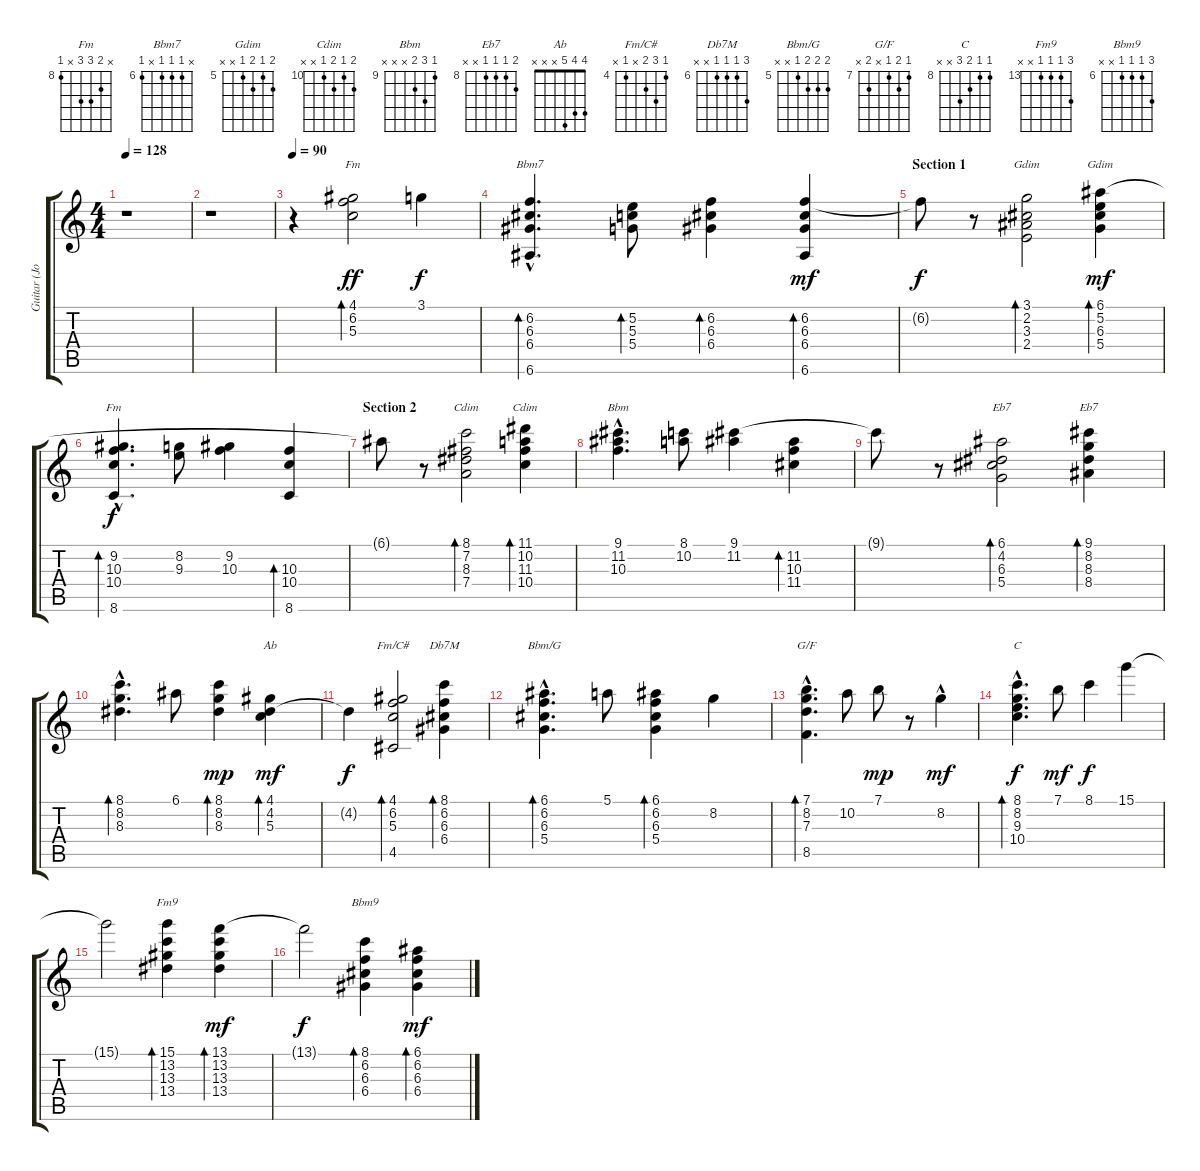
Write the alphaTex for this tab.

\track ("Guitar (Joe Pass)" "Guitar (Jo") {instrument electricguitarjazz}
\staff {score tabs}
\tuning (E4 B3 G3 D3 A2 E2) {hide}
\chord ("Fm" 4 6 5 x x x) {firstfret 4}
\chord ("Bbm7" x 6 6 6 x 6) {firstfret 6}
\chord ("Gdim" 3 2 3 2 x x)
\chord ("Gdim" 6 5 6 5 x x) {firstfret 5}
\chord ("Fm" x 9 10 10 x 8) {firstfret 8}
\chord ("Cdim" 8 7 8 7 x x) {firstfret 7}
\chord ("Cdim" 11 10 11 10 x x) {firstfret 10}
\chord ("Bbm" 9 11 10 x x x) {firstfret 9}
\chord ("Eb7" 6 4 6 5 x x) {firstfret 4}
\chord ("Eb7" 9 8 8 8 x x) {firstfret 8}
\chord ("Ab" 4 4 5 x x x)
\chord ("Fm/C#" 4 6 5 x 4 x) {firstfret 4}
\chord ("Db7M" 8 6 6 6 x x) {firstfret 6}
\chord ("Bbm/G" 6 6 6 5 x x) {firstfret 5}
\chord ("G/F" 7 8 7 x 8 x) {firstfret 7}
\chord ("C" 8 8 9 10 x x) {firstfret 8}
\chord ("Fm9" 15 13 13 13 x x) {firstfret 13}
\chord ("Bbm9" 8 6 6 6 x x) {firstfret 6}
\ts (4 4)
\tempo 128
\clef g2
\ks c
r.1{dy ff instrument electricguitarjazz} |
r.1 |
\tempo 90
r.4 (4.1 6.2 5.3).2{bd 120 ch "Fm"} 3.1.4{dy f} |
(6.2{hac} 6.3{hac} 6.4{hac} 6.6{hac}).4{d bd 120 ch "Bbm7"} (5.2 5.3 5.4).8{bd 60} (6.2 6.3 6.4).4{bd 60} (6.2 6.3 6.4 6.6).4{bd 120 dy mf} |
\section ("" "Section 1")
6.2{t}.8{dy f} r.8 (3.1 2.2 3.3 2.4).2{bd 120 ch "Gdim"} (6.1 5.2 6.3 5.4).4{bd 120 ch "Gdim" dy mf} |
(9.2{hac} 10.3{hac} 10.4{hac} 8.6{hac}).4{d bd 120 ch "Fm" dy f} (8.2 9.3).8 (9.2 10.3).4 (10.3 10.4 8.6).4{bd 120} |
\section ("" "Section 2")
6.1{t}.8 r.8 (8.1 7.2 8.3 7.4).2{bd 240 ch "Cdim"} (11.1 10.2 11.3 10.4).4{bd 120 ch "Cdim"} |
(9.1{hac} 11.2{hac} 10.3{hac}).4{d ch "Bbm"} (8.1 10.2).8 (9.1 11.2).4 (11.2 10.3 11.4).4{bd 120} |
9.1{t}.8 r.8 (6.1 4.2 6.3 5.4).2{bd 120 ch "Eb7"} (9.1 8.2 8.3 8.4).4{bd 120 ch "Eb7"} |
(8.1{hac} 8.2{hac} 8.3{hac}).4{d bd 60} 6.1.8 (8.1 8.2 8.3).4{bd 120 dy mp} (4.1 4.2 5.3).4{bd 120 ch "Ab" dy mf} |
4.2{t}.4{dy f} (4.1 6.2 5.3 4.5).2{bd 120 ch "Fm/C#"} (8.1 6.2 6.3 6.4).4{bd 120 ch "Db7M"} |
(6.1{hac} 6.2{hac} 6.3{hac} 5.4{hac}).4{d bd 120 ch "Bbm/G"} 5.1.8 (6.1 6.2 6.3 5.4).4{bd 120} 8.2.4 |
(7.1{hac} 8.2{hac} 7.3{hac} 8.5{hac}).4{d bd 120 ch "G/F"} 10.2.8 7.1.8{dy mp} r.8 8.2{hac}.4{dy mf} |
(8.1{hac} 8.2{hac} 9.3{hac} 10.4{hac}).4{d bd 120 ch "C" dy f} 7.1.8{dy mf} 8.1.4{dy f} 15.1.4 |
15.1{t}.2 (15.1 13.2 13.3 13.4).4{bd 120 ch "Fm9"} (13.1 13.2 13.3 13.4).4{bd 120 dy mf} |
13.1{t}.2{dy f} (8.1 6.2 6.3 6.4).4{bd 120 ch "Bbm9"} (6.1 6.2 6.3 6.4).4{bd 120 dy mf}
